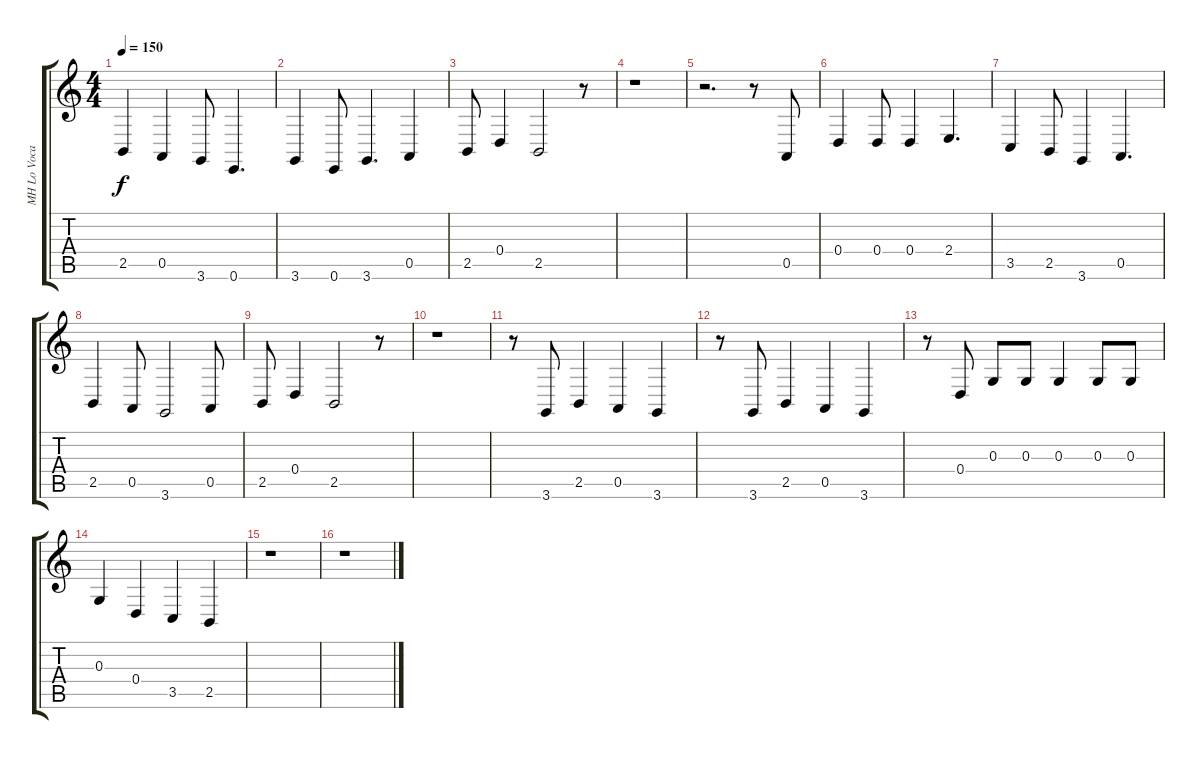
\track ("MH Lo Vocals" "MH Lo Voca") {instrument altosax}
\staff {score tabs}
\tuning (E4 B3 G3 D3 A2 E2) {hide}
\ts (4 4)
\tempo 150
\clef g2
\ks c
2.5.4{dy f} 0.5.4 3.6.8 0.6.4{d} |
3.6.4 0.6.8 3.6.4{d} 0.5.4 |
2.5.8 0.4.4 2.5.2 r.8 |
r.1 |
r.2{d} r.8 0.5.8 |
0.4.4 0.4.8 0.4.4 2.4.4{d} |
3.5.4 2.5.8 3.6.4 0.5.4{d} |
2.5.4 0.5.8 3.6.2 0.5.8 |
2.5.8 0.4.4 2.5.2 r.8 |
r.1 |
r.8 3.6.8 2.5.4 0.5.4 3.6.4 |
r.8 3.6.8 2.5.4 0.5.4 3.6.4 |
r.8 0.4.8 0.3.8 0.3.8 0.3.4 0.3.8 0.3.8 |
0.3.4 0.4.4 3.5.4 2.5.4 |
r.1 |
r.1
